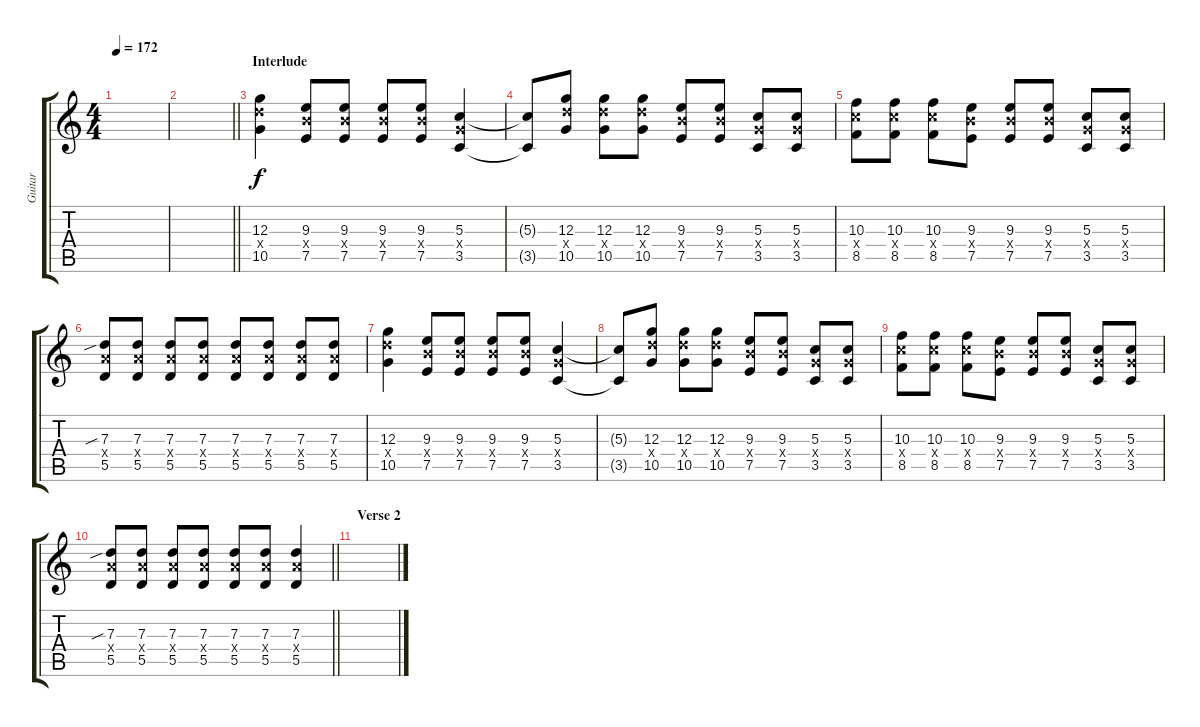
\track ("Guitar" "Guitar") {instrument distortionguitar}
\staff {score tabs}
\tuning (E4 B3 G3 D3 A2 E2) {hide}
\ts (4 4)
\tempo 172
\clef g2
\ks c
|
\barLineRight lightlight
|
\section ("" "Interlude")
(12.3 12.4{x} 10.5).4 (9.3 9.4{x} 7.5).8 (9.3 9.4{x} 7.5).8 (9.3 9.4{x} 7.5).8 (9.3 9.4{x} 7.5).8 (5.3 5.4{x} 3.5).4 |
(5.3{t} 3.5{t}).8 (12.3 12.4{x} 10.5).8 (12.3 12.4{x} 10.5).8 (12.3 12.4{x} 10.5).8 (9.3 9.4{x} 7.5).8 (9.3 9.4{x} 7.5).8 (5.3 5.4{x} 3.5).8 (5.3 5.4{x} 3.5).8 |
(10.3 10.4{x} 8.5).8 (10.3 10.4{x} 8.5).8 (10.3 10.4{x} 8.5).8 (9.3 9.4{x} 7.5).8 (9.3 9.4{x} 7.5).8 (9.3 9.4{x} 7.5).8 (5.3 5.4{x} 3.5).8 (5.3 5.4{x} 3.5).8 |
(7.3{sib} 7.4{x} 5.5).8 (7.3 7.4{x} 5.5).8 (7.3 7.4{x} 5.5).8 (7.3 7.4{x} 5.5).8 (7.3 7.4{x} 5.5).8 (7.3 7.4{x} 5.5).8 (7.3 7.4{x} 5.5).8 (7.3 7.4{x} 5.5).8 |
(12.3 12.4{x} 10.5).4 (9.3 9.4{x} 7.5).8 (9.3 9.4{x} 7.5).8 (9.3 9.4{x} 7.5).8 (9.3 9.4{x} 7.5).8 (5.3 5.4{x} 3.5).4 |
(5.3{t} 3.5{t}).8 (12.3 12.4{x} 10.5).8 (12.3 12.4{x} 10.5).8 (12.3 12.4{x} 10.5).8 (9.3 9.4{x} 7.5).8 (9.3 9.4{x} 7.5).8 (5.3 5.4{x} 3.5).8 (5.3 5.4{x} 3.5).8 |
(10.3 10.4{x} 8.5).8 (10.3 10.4{x} 8.5).8 (10.3 10.4{x} 8.5).8 (9.3 9.4{x} 7.5).8 (9.3 9.4{x} 7.5).8 (9.3 9.4{x} 7.5).8 (5.3 5.4{x} 3.5).8 (5.3 5.4{x} 3.5).8 |
\barLineRight lightlight
(7.3{sib} 7.4{x} 5.5).8 (7.3 7.4{x} 5.5).8 (7.3 7.4{x} 5.5).8 (7.3 7.4{x} 5.5).8 (7.3 7.4{x} 5.5).8 (7.3 7.4{x} 5.5).8 (7.3 7.4{x} 5.5).4 |
\section ("" "Verse 2")
